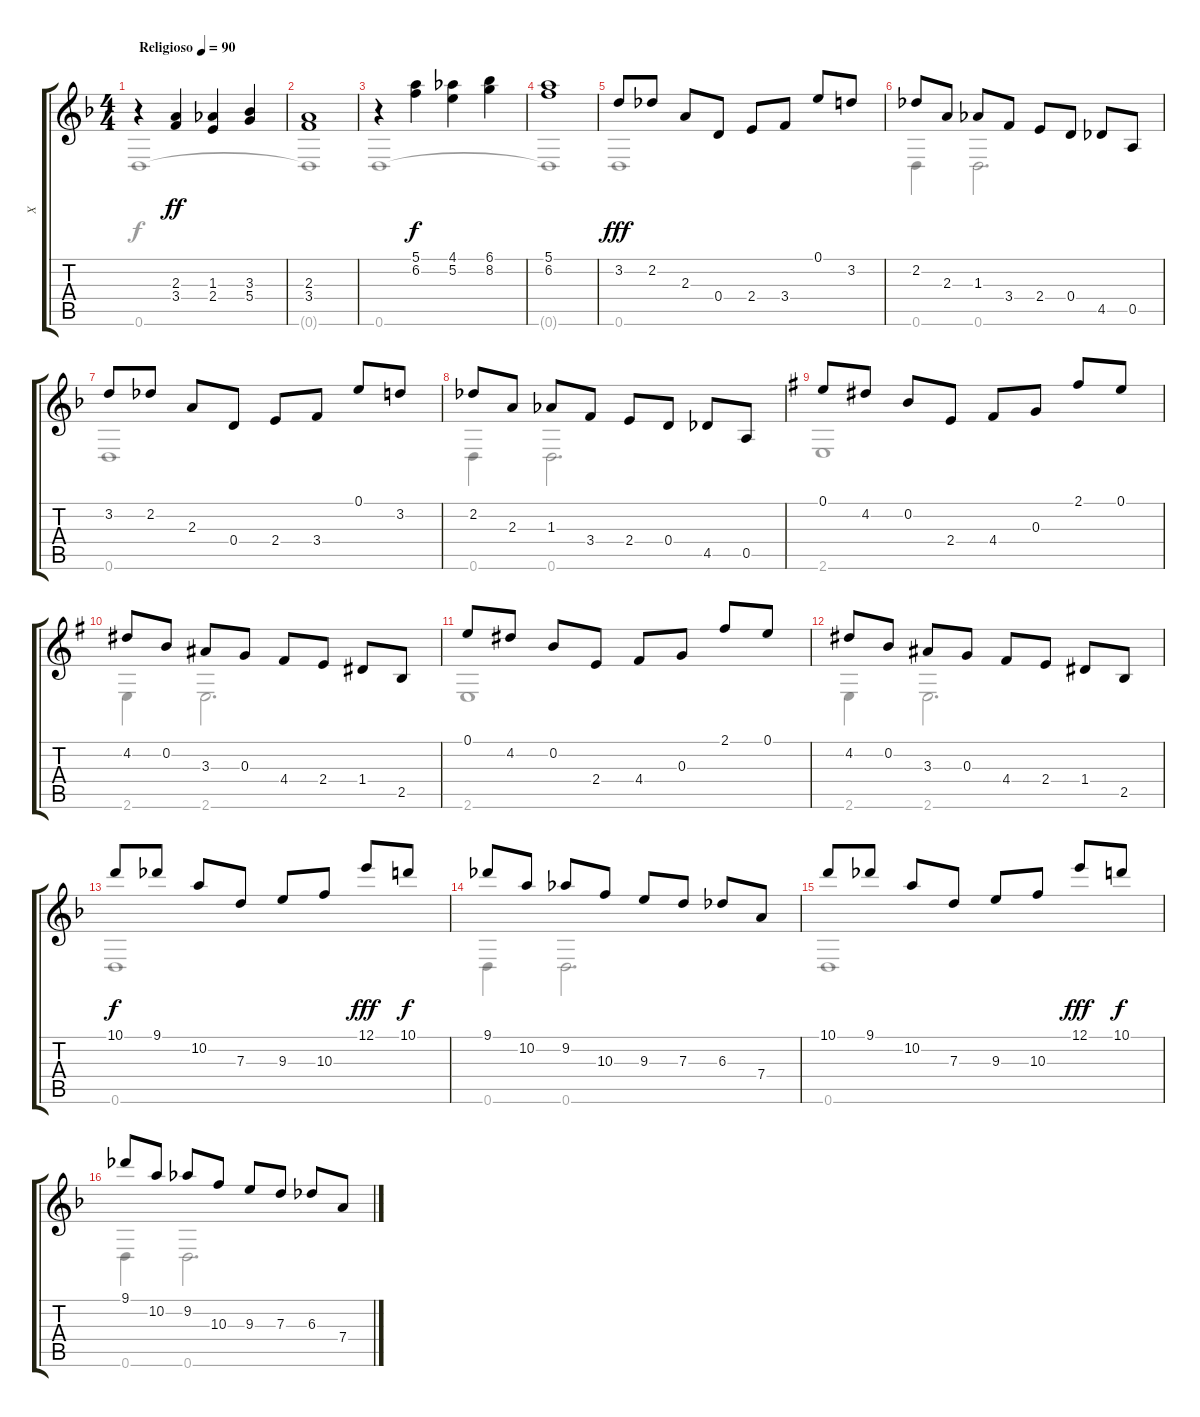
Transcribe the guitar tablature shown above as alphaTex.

\track ("X" "X") {instrument acousticguitarsteel}
\staff {score tabs}
\tuning (E4 B3 G3 D3 A2 D2) {hide}
\voice
\ts (4 4)
\tempo (90 "Religioso")
\clef g2
\ks f
r.4{dy ff instrument acousticguitarsteel} (2.3 3.4).4 (1.3 2.4).4 (3.3 5.4).4 |
(2.3 3.4).1 |
r.4 (5.1 6.2).4{dy f beam Down} (4.1 5.2).4{beam Down} (6.1 8.2).4{beam Down} |
(5.1 6.2).1 |
3.2.8{dy fff} 2.2.8 2.3.8 0.4.8 2.4.8 3.4.8 0.1.8 3.2.8 |
2.2.8 2.3.8 1.3.8 3.4.8 2.4.8 0.4.8 4.5.8 0.5.8 |
3.2.8 2.2.8 2.3.8 0.4.8 2.4.8 3.4.8 0.1.8 3.2.8 |
2.2.8 2.3.8 1.3.8 3.4.8 2.4.8 0.4.8 4.5.8 0.5.8 |
\ks g
0.1.8 4.2.8 0.2.8 2.4.8 4.4.8 0.3.8 2.1.8 0.1.8 |
4.2.8 0.2.8 3.3.8 0.3.8 4.4.8 2.4.8 1.4.8 2.5.8 |
0.1.8 4.2.8 0.2.8 2.4.8 4.4.8 0.3.8 2.1.8 0.1.8 |
4.2.8 0.2.8 3.3.8 0.3.8 4.4.8 2.4.8 1.4.8 2.5.8 |
\ks f
10.1.8{dy f} 9.1.8 10.2.8 7.3.8 9.3.8 10.3.8 12.1.8{dy fff} 10.1.8{dy f} |
9.1.8 10.2.8 9.2.8 10.3.8 9.3.8 7.3.8 6.3.8 7.4.8 |
10.1.8{beam Up} 9.1.8{beam Up} 10.2.8{beam Up} 7.3.8{beam Up} 9.3.8{beam Up} 10.3.8{beam Up} 12.1.8{dy fff beam Up} 10.1.8{dy f beam Up} |
9.1.8{beam Up} 10.2.8{beam Up} 9.2.8{beam Up} 10.3.8{beam Up} 9.3.8{beam Up} 7.3.8{beam Up} 6.3.8{beam Up} 7.4.8{beam Up}
\voice
\clef g2
\ottava regular
\simile none
\ks f
0.6.1{dy f} |
0.6{t}.1 |
0.6.1 |
0.6{t}.1 |
0.6.1 |
0.6.4 0.6.2{d} |
0.6.1 |
0.6.4 0.6.2{d} |
\ks g
2.6.1 |
2.6.4 2.6.2{d} |
2.6.1 |
2.6.4 2.6.2{d} |
\ks f
0.6.1 |
0.6.4 0.6.2{d} |
0.6.1 |
0.6.4 0.6.2{d}
